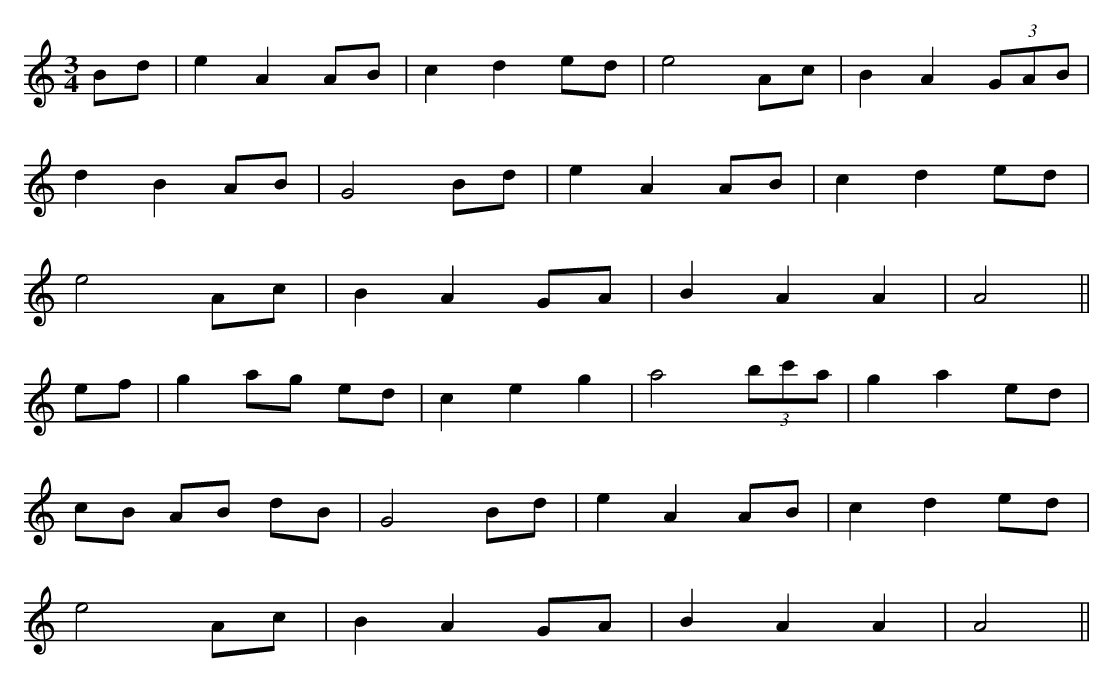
X:1
M:3/4
K:Amin
Bd|e2A2AB|c2d2ed|e4Ac|B2A2 (3GAB|
d2B2AB|G4Bd|e2A2AB|c2d2ed|
e4Ac|B2A2GA|B2A2A2|A4||
ef|g2 ag ed|c2e2g2|a4 (3bc'a|g2a2ed|
cB AB dB|G4Bd|e2A2AB|c2d2ed|
e4Ac|B2A2GA|B2A2A2|A4||
